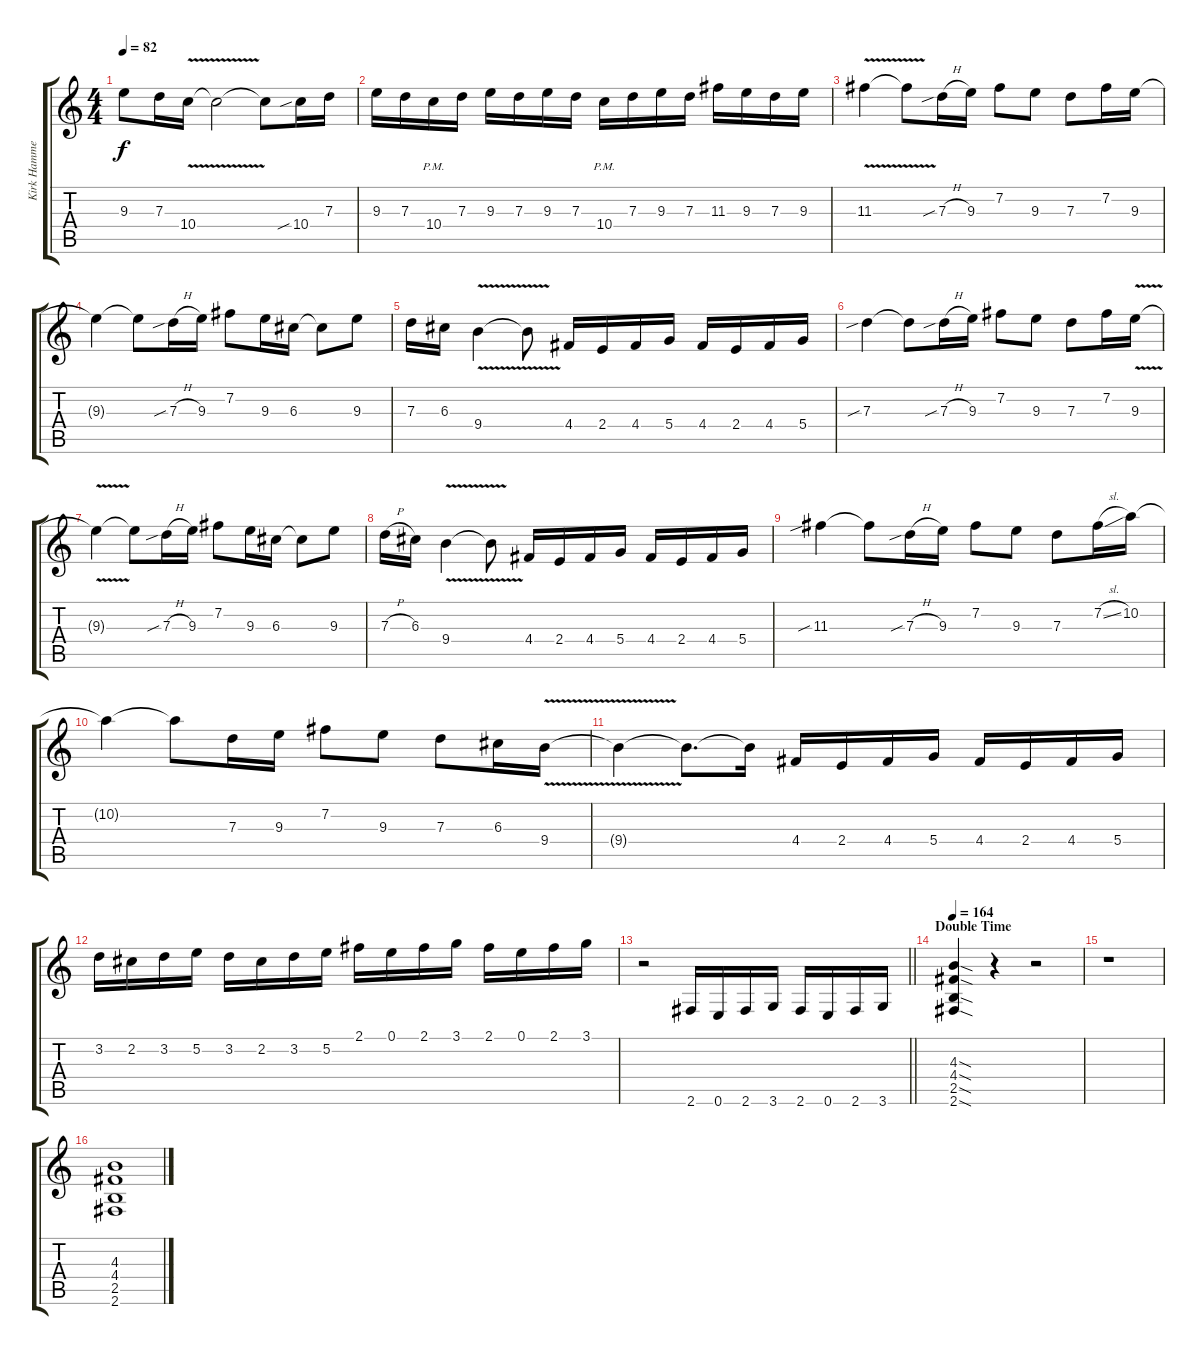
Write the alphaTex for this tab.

\track ("Kirk Hammett" "Kirk Hamme") {instrument distortionguitar}
\staff {score tabs}
\tuning (E4 B3 G3 D3 A2 E2) {hide}
\ts (4 4)
\tempo 82
\clef g2
\ks c
9.3.8{dy f} 7.3.16 10.4{v}.16 10.4{t}.2 10.4{t}.8 10.4{sib}.16 7.3.16 |
9.3.16 7.3.16 10.4{pm}.16 7.3.16 9.3.16 7.3.16 9.3.16 7.3.16 10.4{pm}.16 7.3.16 9.3.16 7.3.16 11.3.16 9.3.16 7.3.16 9.3.16 |
11.3{v}.4 11.3{t}.8 7.3{sib h}.16 9.3.16 7.2.8 9.3.8 7.3.8 7.2.16 9.3.16 |
9.3{t}.4 9.3{t}.8 7.3{sib h}.16 9.3.16 7.2.8 9.3.16 6.3.16 6.3{t}.8 9.3.8 |
7.3.16 6.3.16 9.4{v}.4 9.4{t}.8 4.4.16{instrument distortionguitar} 2.4.16 4.4.16 5.4.16 4.4.16 2.4.16 4.4.16 5.4.16{instrument overdrivenguitar} |
7.3{sib}.4 7.3{t}.8 7.3{sib h}.16 9.3.16 7.2.8 9.3.8 7.3.8 7.2.16 9.3{v}.16 |
9.3{t}.4 9.3{t}.8 7.3{sib h}.16 9.3.16 7.2.8 9.3.16 6.3.16 6.3{t}.8 9.3.8 |
7.3{h}.16 6.3.16 9.4{v}.4 9.4{t}.8 4.4.16{instrument distortionguitar} 2.4.16 4.4.16 5.4.16 4.4.16 2.4.16 4.4.16 5.4.16{instrument overdrivenguitar} |
11.3{sib}.4 11.3{t}.8 7.3{sib h}.16 9.3.16 7.2.8 9.3.8 7.3.8 7.2{sl}.16 10.2.16 |
10.2{t}.4 10.2{t}.8 7.3.16 9.3.16 7.2.8 9.3.8 7.3.8 6.3.16 9.4{v}.16 |
9.4{t}.4 9.4{t}.8{d} 9.4{t}.16 4.4.16{instrument distortionguitar} 2.4.16 4.4.16 5.4.16 4.4.16 2.4.16 4.4.16 5.4.16 |
3.2.16 2.2.16 3.2.16 5.2.16 3.2.16 2.2.16 3.2.16 5.2.16 2.1.16 0.1.16 2.1.16 3.1.16 2.1.16 0.1.16 2.1.16 3.1.16 |
\barLineRight lightlight
r.2 2.6.16 0.6.16 2.6.16 3.6.16 2.6.16 0.6.16 2.6.16 3.6.16 |
\section ("" "Double Time")
\tempo 164
(4.3{sod} 4.4{sod} 2.5{sod} 2.6{sod}).4 r.4 r.2 |
r.1 |
(4.3 4.4 2.5 2.6).1
